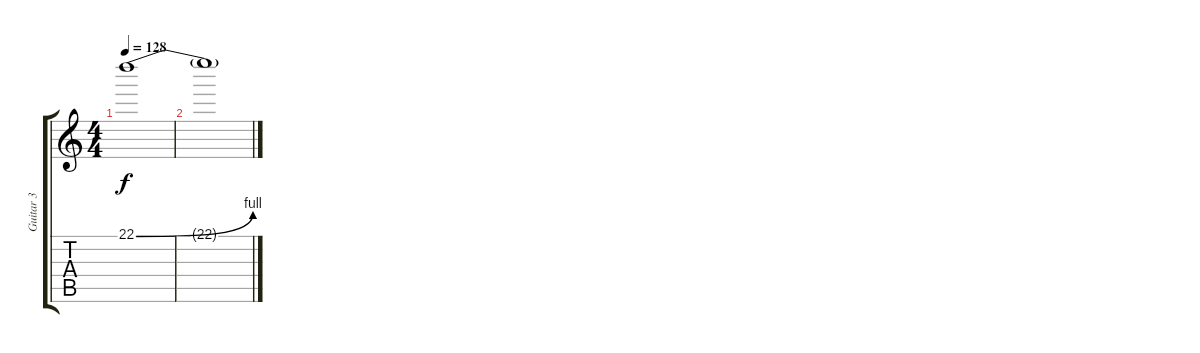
\track ("Guitar 3" "Guitar 3") {instrument distortionguitar}
\staff {score tabs}
\tuning (E4 B3 G3 D3 A2 E2) {hide}
\ts (4 4)
\tempo 128
\clef g2
\ks c
22.1{be (bend 0 0 60 4)}.1{dy f} |
22.1{t}.1
